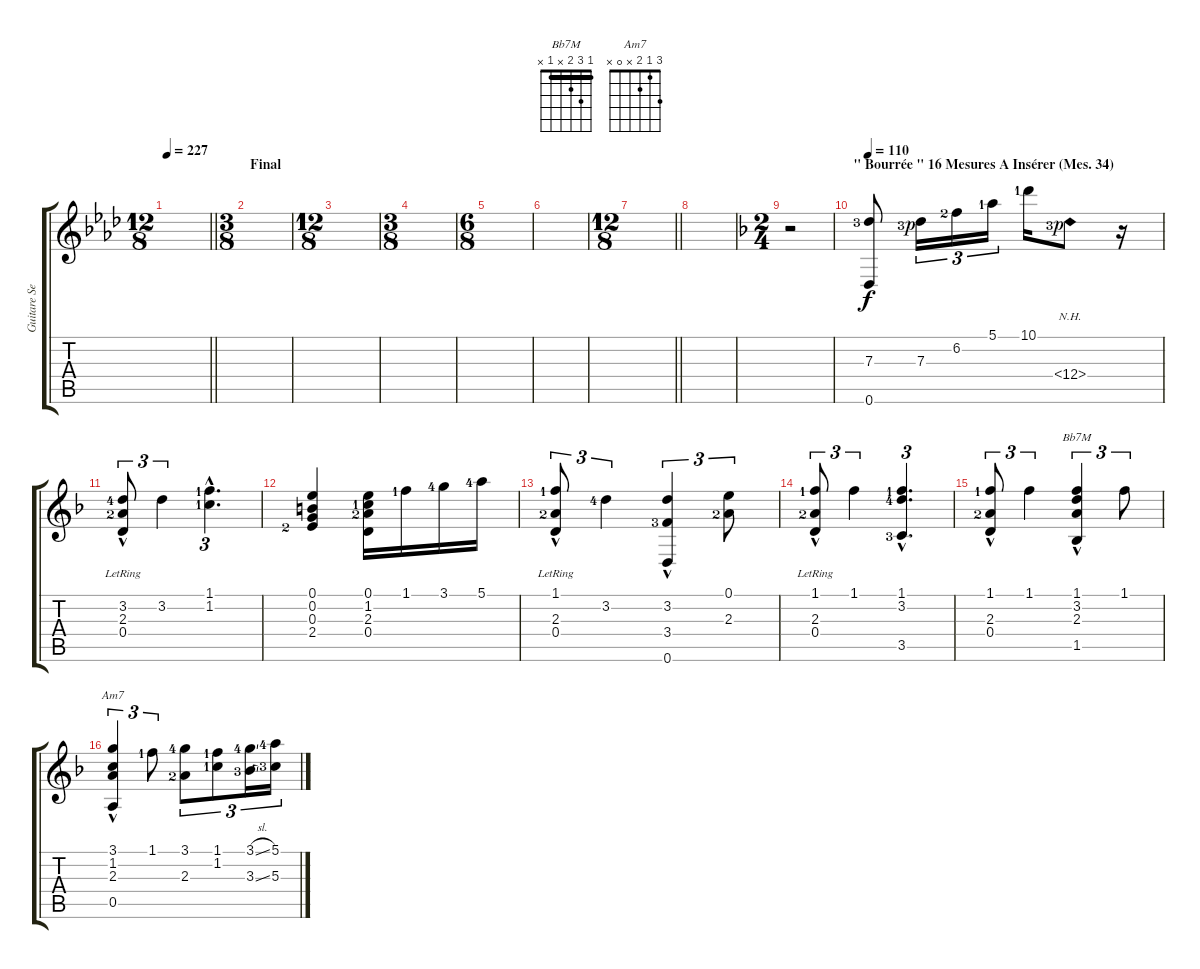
\track ("Guitare Seule" "Guitare Se") {instrument acousticguitarnylon}
\staff {score tabs}
\tuning (E4 B3 G3 D3 A2 D2) {hide}
\chord ("Bb7M" 1 3 2 x 1 x) {barre 1}
\chord ("Am7" 3 1 2 x 0 x)
\ts (12 8)
\tempo 227
\clef g2
\barLineRight lightlight
\ks fminor
|
\ts (3 8)
\section ("" "Final")
|
\ts (12 8)
|
\ts (3 8)
|
\ts (6 8)
|
|
\ts (12 8)
\barLineRight lightlight
|
|
\ts (2 4)
\ks dminor
r.2 |
\section ("" "\" Bourrée \" 16 Mesures A Insérer (Mes. 34)")
\tempo 110
(7.3{lf 4} 0.6).8{volume 13 balance 8 instrument acousticguitarnylon} 7.3{lf 4 rf 1}.16{tu (3 2)} 6.2{lf 3}.16{tu (3 2)} 5.1{lf 2}.16{tu (3 2)} 10.1{lf 2}.16 12.4{nh lf 4 rf 1}.8 r.16 |
(3.2{lf 5} 2.3{lr lf 3} 0.4{hac}).8{tu (3 2)} 3.2.4{tu (3 2)} (1.1{hac lf 2} 1.2{hac lf 2}).4{d tu (3 2)} |
(0.1 0.2 0.3 2.4{lf 3}).4 (0.1 1.2{lf 2} 2.3{lf 3} 0.4).16 1.1{lf 2}.16 3.1{lf 5}.16 5.1{lf 5}.16 |
(1.1{lf 2} 2.3{lr lf 3} 0.4{hac}).8{tu (3 2)} 3.2{lf 5}.4{tu (3 2)} (3.2 3.4{lf 4} 0.6{hac}).4{tu (3 2)} (0.1 2.3{lf 3}).8{tu (3 2)} |
(1.1{lf 2} 2.3{lr lf 3} 0.4{hac}).8{tu (3 2)} 1.1.4{tu (3 2)} (1.1{hac lf 2} 3.2{hac lf 5} 3.5{hac lf 4}).4{d tu (3 2)} |
(1.1{lf 2} 2.3{lf 3} 0.4{hac}).8{tu (3 2)} 1.1.4{tu (3 2)} (1.1 3.2 2.3 1.5{hac}).4{tu (3 2) ch "Bb7M"} 1.1.8{tu (3 2)} |
(3.1 1.2 2.3 0.5{hac}).4{tu (3 2) ch "Am7"} 1.1{lf 2}.8{tu (3 2)} (3.1{lf 5} 2.3{lf 3}).8{tu (3 2)} (1.1{lf 2} 1.2{lf 2}).8{tu (3 2)} (3.1{sl lf 5} 3.3{sl lf 4}).16{tu (3 2)} (5.1{lf 5} 5.3{lf 4}).16{tu (3 2)}
